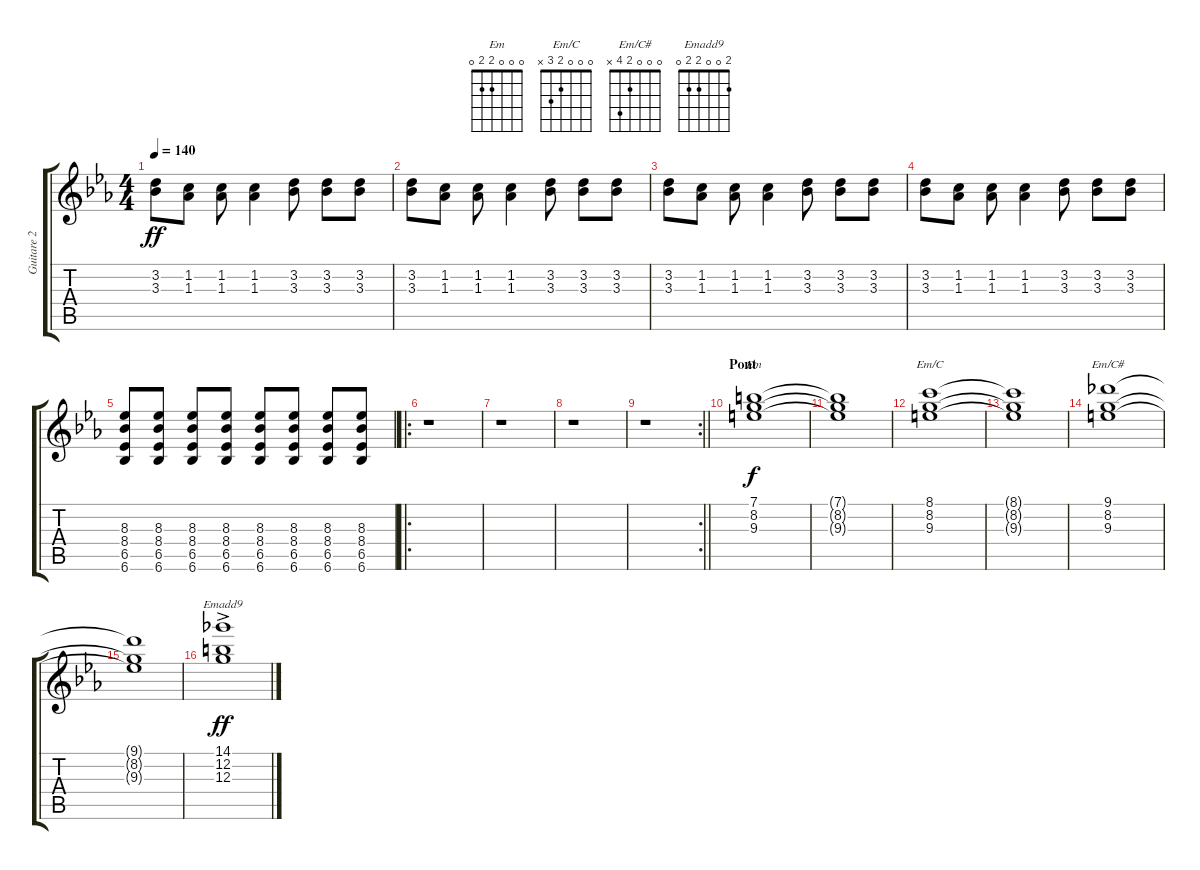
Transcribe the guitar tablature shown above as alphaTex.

\track ("Guitare 2" "Guitare 2") {instrument overdrivenguitar}
\staff {score tabs}
\tuning (E4 B3 G3 D3 A2 E2) {hide}
\chord ("Em" 0 0 0 2 2 0)
\chord ("Em/C" 0 0 0 2 3 x)
\chord ("Em/C#" 0 0 0 2 4 x)
\chord ("Emadd9" 2 0 0 2 2 0)
\ts (4 4)
\tempo 140
\clef g2
\ks eb
(3.2 3.3).8{dy ff} (1.2 1.3).8 (1.2 1.3).8 (1.2 1.3).4 (3.2 3.3).8 (3.2 3.3).8 (3.2 3.3).8 |
(3.2 3.3).8 (1.2 1.3).8 (1.2 1.3).8 (1.2 1.3).4 (3.2 3.3).8 (3.2 3.3).8 (3.2 3.3).8 |
(3.2 3.3).8 (1.2 1.3).8 (1.2 1.3).8 (1.2 1.3).4 (3.2 3.3).8 (3.2 3.3).8 (3.2 3.3).8 |
(3.2 3.3).8 (1.2 1.3).8 (1.2 1.3).8 (1.2 1.3).4 (3.2 3.3).8 (3.2 3.3).8 (3.2 3.3).8 |
(8.3 8.4 6.5 6.6).8 (8.3 8.4 6.5 6.6).8 (8.3 8.4 6.5 6.6).8 (8.3 8.4 6.5 6.6).8 (8.3 8.4 6.5 6.6).8 (8.3 8.4 6.5 6.6).8 (8.3 8.4 6.5 6.6).8 (8.3 8.4 6.5 6.6).8 |
\ro
r.1 |
r.1 |
r.1 |
\rc 2
\barLineRight lightlight
r.1 |
\section ("" "Pont")
(7.1 8.2 9.3).1{ch "Em" dy f} |
(7.1{t} 8.2{t} 9.3{t}).1 |
(8.1 8.2 9.3).1{ch "Em/C"} |
(8.1{t} 8.2{t} 9.3{t}).1 |
(9.1 8.2 9.3).1{ch "Em/C#"} |
(9.1{t} 8.2{t} 9.3{t}).1 |
(14.1{ac} 12.2 12.3).1{ch "Emadd9" dy ff}
